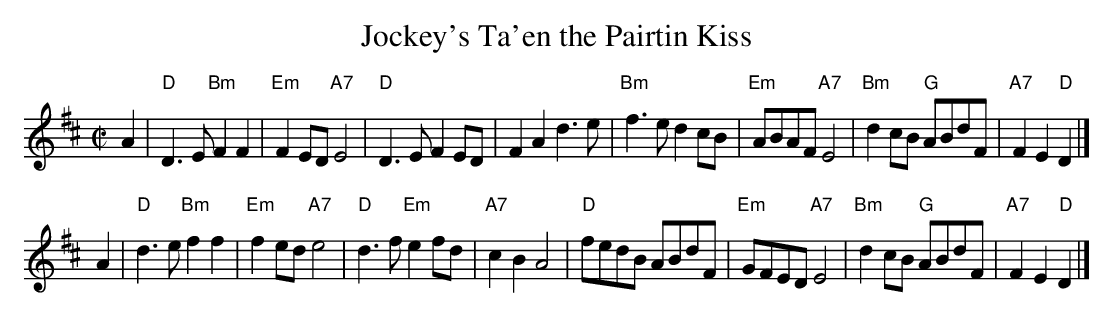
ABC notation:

X:1
T: Jockey's Ta'en the Pairtin Kiss
M: C|
L: 1/8
K: D
A2 \
| "D"D3E "Bm"F2F2 | "Em"F2ED "A7"E4 | "D"D3E F2ED | F2A2 d3e \
| "Bm"f3e d2cB | "Em"ABAF "A7"E4 | "Bm"d2cB "G"ABdF | "A7"F2E2 "D"D2 |]
A2 \
| "D"d3e "Bm"f2f2 | "Em"f2ed "A7"e4 |  "D"d3f "Em"e2fd | "A7"c2B2 A4 \
| "D"fedB ABdF | "Em"GFED "A7"E4 | "Bm"d2cB "G"ABdF | "A7"F2E2 "D"D2 |]
